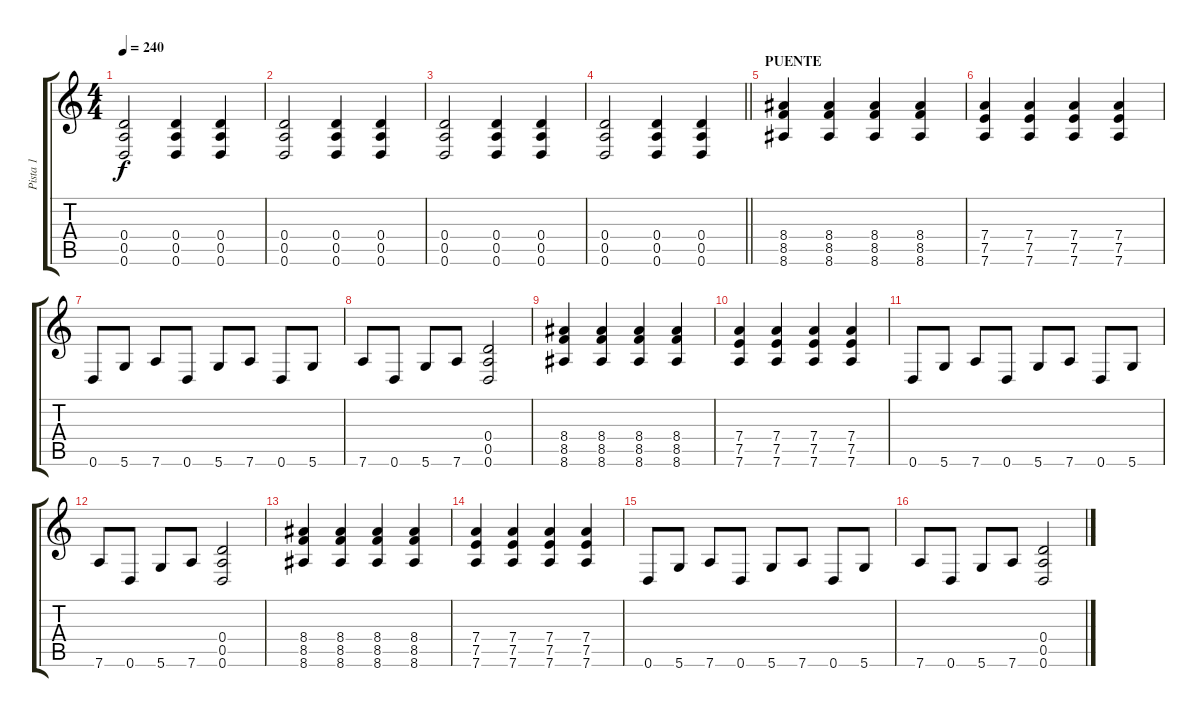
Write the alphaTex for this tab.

\track ("Pista 1" "Pista 1") {instrument distortionguitar}
\staff {score tabs}
\tuning (E4 B3 G3 D3 A2 D2) {hide}
\ts (4 4)
\tempo 240
\clef g2
\ks c
(0.4 0.5 0.6).2{dy f} (0.4 0.5 0.6).4 (0.4 0.5 0.6).4 |
(0.4 0.5 0.6).2 (0.4 0.5 0.6).4 (0.4 0.5 0.6).4 |
(0.4 0.5 0.6).2 (0.4 0.5 0.6).4 (0.4 0.5 0.6).4 |
\barLineRight lightlight
(0.4 0.5 0.6).2 (0.4 0.5 0.6).4 (0.4 0.5 0.6).4 |
\section ("" "PUENTE ")
(8.4 8.5 8.6).4 (8.4 8.5 8.6).4 (8.4 8.5 8.6).4 (8.4 8.5 8.6).4 |
(7.4 7.5 7.6).4 (7.4 7.5 7.6).4 (7.4 7.5 7.6).4 (7.4 7.5 7.6).4 |
0.6.8 5.6.8 7.6.8 0.6.8 5.6.8 7.6.8 0.6.8 5.6.8 |
7.6.8 0.6.8 5.6.8 7.6.8 (0.4 0.5 0.6).2 |
(8.4 8.5 8.6).4 (8.4 8.5 8.6).4 (8.4 8.5 8.6).4 (8.4 8.5 8.6).4 |
(7.4 7.5 7.6).4 (7.4 7.5 7.6).4 (7.4 7.5 7.6).4 (7.4 7.5 7.6).4 |
0.6.8 5.6.8 7.6.8 0.6.8 5.6.8 7.6.8 0.6.8 5.6.8 |
7.6.8 0.6.8 5.6.8 7.6.8 (0.4 0.5 0.6).2 |
(8.4 8.5 8.6).4 (8.4 8.5 8.6).4 (8.4 8.5 8.6).4 (8.4 8.5 8.6).4 |
(7.4 7.5 7.6).4 (7.4 7.5 7.6).4 (7.4 7.5 7.6).4 (7.4 7.5 7.6).4 |
0.6.8 5.6.8 7.6.8 0.6.8 5.6.8 7.6.8 0.6.8 5.6.8 |
7.6.8 0.6.8 5.6.8 7.6.8 (0.4 0.5 0.6).2
